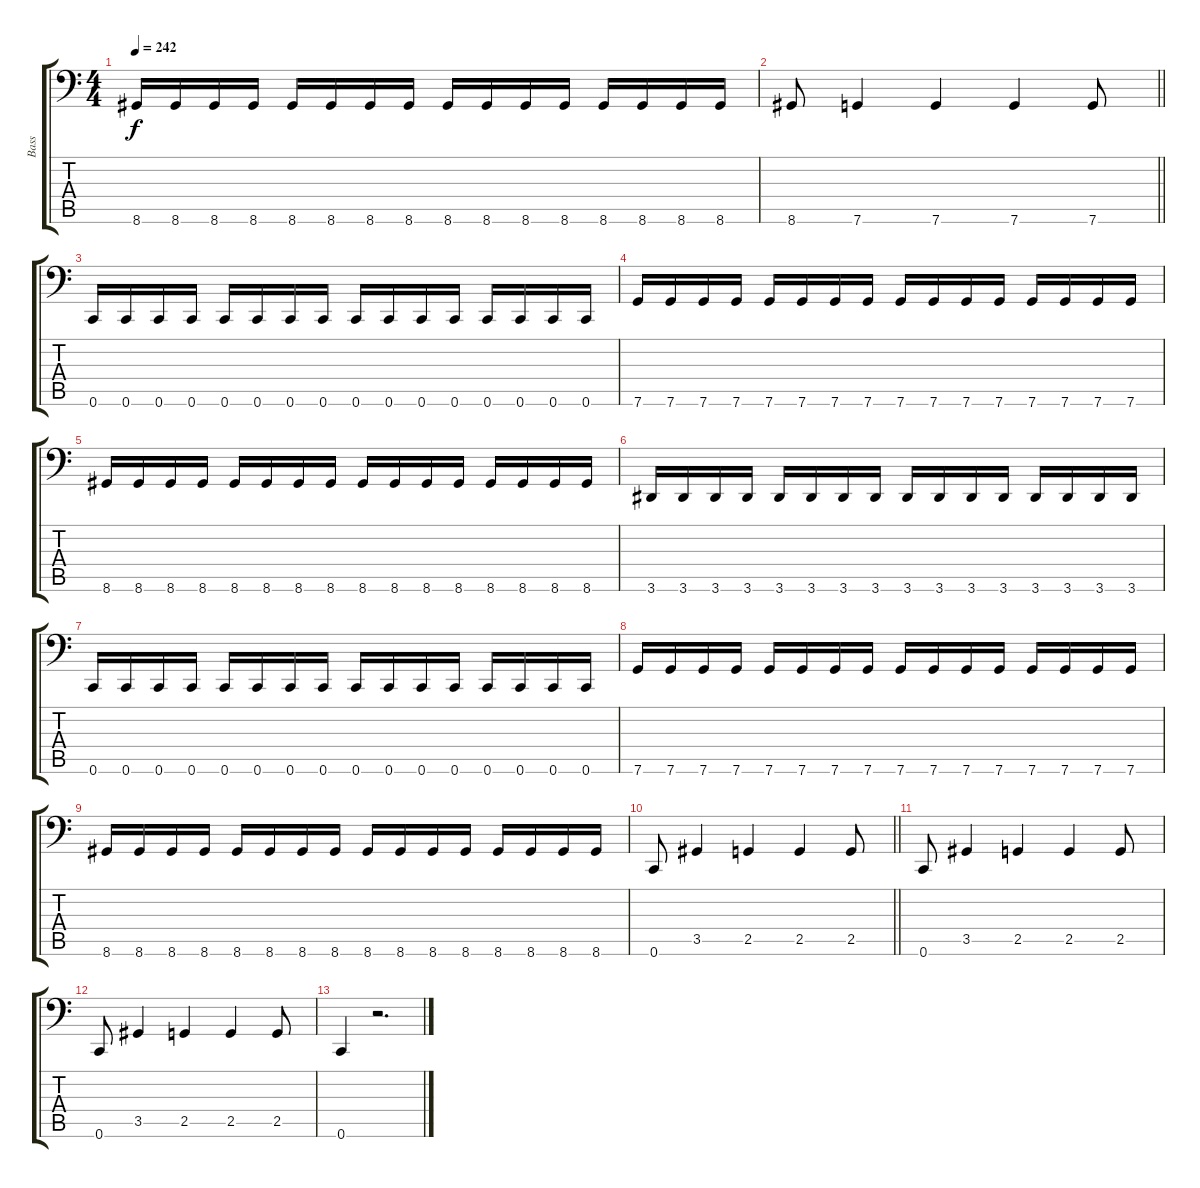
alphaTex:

\track ("Bass" "Bass") {instrument electricbasspick}
\staff {score tabs}
\tuning (C3 G2 Eb2 Bb1 F1 C1) {hide}
\ts (4 4)
\tempo 242
\clef f4
\ks c
8.6.16{dy f} 8.6.16 8.6.16 8.6.16 8.6.16 8.6.16 8.6.16 8.6.16 8.6.16 8.6.16 8.6.16 8.6.16 8.6.16 8.6.16 8.6.16 8.6.16 |
\barLineRight lightlight
8.6.8 7.6.4 7.6.4 7.6.4 7.6.8 |
0.6.16 0.6.16 0.6.16 0.6.16 0.6.16 0.6.16 0.6.16 0.6.16 0.6.16 0.6.16 0.6.16 0.6.16 0.6.16 0.6.16 0.6.16 0.6.16 |
7.6.16 7.6.16 7.6.16 7.6.16 7.6.16 7.6.16 7.6.16 7.6.16 7.6.16 7.6.16 7.6.16 7.6.16 7.6.16 7.6.16 7.6.16 7.6.16 |
8.6.16 8.6.16 8.6.16 8.6.16 8.6.16 8.6.16 8.6.16 8.6.16 8.6.16 8.6.16 8.6.16 8.6.16 8.6.16 8.6.16 8.6.16 8.6.16 |
3.6.16 3.6.16 3.6.16 3.6.16 3.6.16 3.6.16 3.6.16 3.6.16 3.6.16 3.6.16 3.6.16 3.6.16 3.6.16 3.6.16 3.6.16 3.6.16 |
0.6.16 0.6.16 0.6.16 0.6.16 0.6.16 0.6.16 0.6.16 0.6.16 0.6.16 0.6.16 0.6.16 0.6.16 0.6.16 0.6.16 0.6.16 0.6.16 |
7.6.16 7.6.16 7.6.16 7.6.16 7.6.16 7.6.16 7.6.16 7.6.16 7.6.16 7.6.16 7.6.16 7.6.16 7.6.16 7.6.16 7.6.16 7.6.16 |
8.6.16 8.6.16 8.6.16 8.6.16 8.6.16 8.6.16 8.6.16 8.6.16 8.6.16 8.6.16 8.6.16 8.6.16 8.6.16 8.6.16 8.6.16 8.6.16 |
\barLineRight lightlight
0.6.8 3.5.4 2.5.4 2.5.4 2.5.8 |
0.6.8 3.5.4 2.5.4 2.5.4 2.5.8 |
0.6.8 3.5.4 2.5.4 2.5.4 2.5.8 |
0.6.4 r.2{d}
